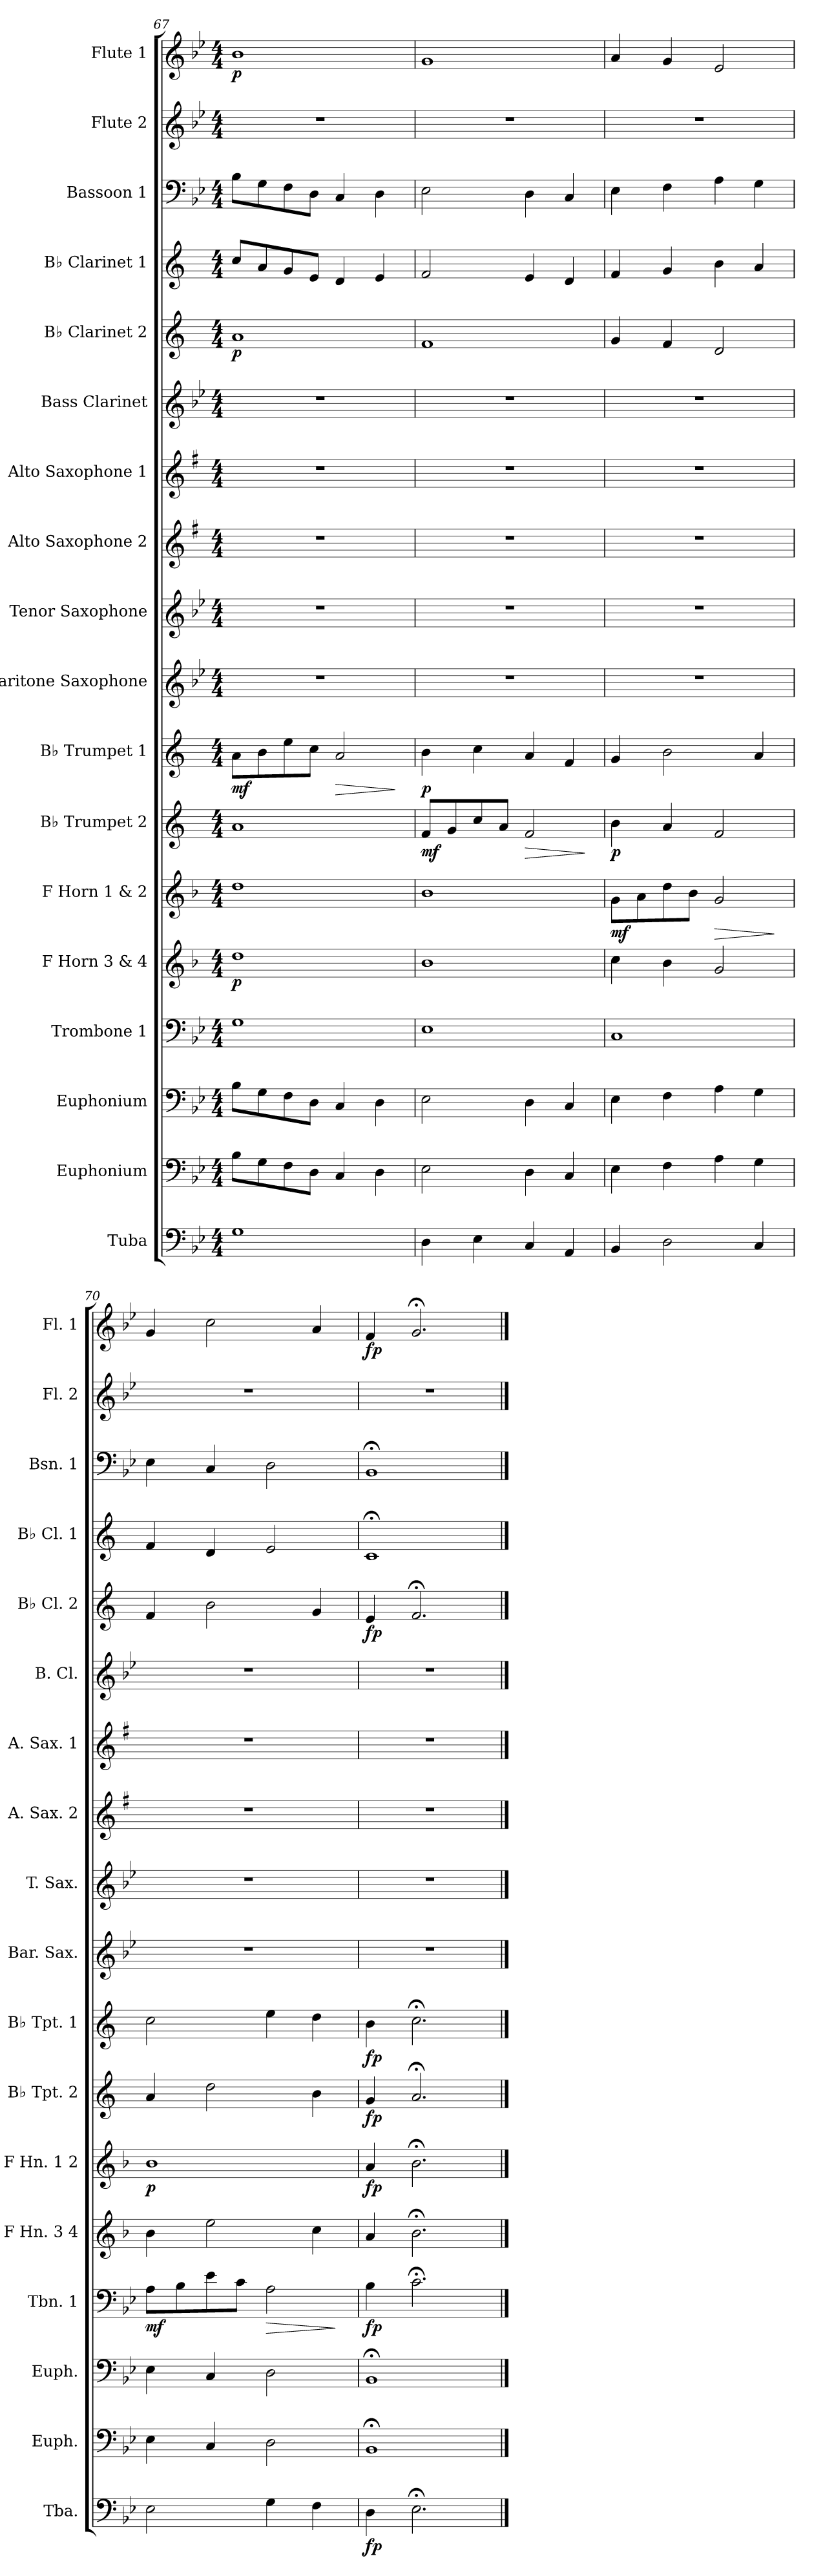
**kern	**dynam	**kern	**kern	**kern	**dynam	**kern	**dynam	**kern	**dynam	**kern	**dynam	**kern	**dynam	**kern	**kern	**kern	**kern	**kern	**kern	**dynam	**kern	**kern	**kern	**kern	**dynam
*part18	*part18	*part17	*part16	*part15	*part15	*part14	*part14	*part13	*part13	*part12	*part12	*part11	*part11	*part10	*part9	*part8	*part7	*part6	*part5	*part5	*part4	*part3	*part2	*part1	*part1
*staff18	*staff18	*staff17	*staff16	*staff15	*staff15	*staff14	*staff14	*staff13	*staff13	*staff12	*staff12	*staff11	*staff11	*staff10	*staff9	*staff8	*staff7	*staff6	*staff5	*staff5	*staff4	*staff3	*staff2	*staff1	*staff1
*I"Tuba	*	*I"Euphonium	*I"Euphonium	*I"Trombone 1	*	*I"F Horn 3 &amp; 4	*	*I"F Horn 1 &amp; 2	*	*I"B♭ Trumpet 2	*	*I"B♭ Trumpet 1	*	*I"Baritone Saxophone	*I"Tenor Saxophone	*I"Alto Saxophone 2	*I"Alto Saxophone 1	*I"Bass Clarinet	*I"B♭ Clarinet 2	*	*I"B♭ Clarinet 1	*I"Bassoon 1	*I"Flute 2	*I"Flute 1	*
*I'Tba.	*	*I'Euph.	*I'Euph.	*I'Tbn. 1	*	*I'F Hn. 3 4	*	*I'F Hn. 1 2	*	*I'B♭ Tpt. 2	*	*I'B♭ Tpt. 1	*	*I'Bar. Sax.	*I'T. Sax.	*I'A. Sax. 2	*I'A. Sax. 1	*I'B. Cl.	*I'B♭ Cl. 2	*	*I'B♭ Cl. 1	*I'Bsn. 1	*I'Fl. 2	*I'Fl. 1	*
*clefF4	*	*clefF4	*clefF4	*clefF4	*	*clefG2	*	*clefG2	*	*clefG2	*	*clefG2	*	*clefG2	*clefG2	*clefG2	*clefG2	*clefG2	*clefG2	*	*clefG2	*clefF4	*clefG2	*clefG2	*
*	*	*	*	*	*	*ITrd4c7	*	*ITrd4c7	*	*ITrd1c2	*	*ITrd1c2	*	*ITrd12c21	*ITrd8c14	*ITrd5c9	*ITrd5c9	*ITrd8c14	*ITrd1c2	*	*ITrd1c2	*	*	*	*
*k[b-e-]	*	*k[b-e-]	*k[b-e-]	*k[b-e-]	*	*k[b-e-]	*	*k[b-e-]	*	*k[b-e-]	*	*k[b-e-]	*	*k[b-e-]	*k[b-e-]	*k[b-e-]	*k[b-e-]	*k[b-e-]	*k[b-e-]	*	*k[b-e-]	*k[b-e-]	*k[b-e-]	*k[b-e-]	*
*M4/4	*	*M4/4	*M4/4	*M4/4	*	*M4/4	*	*M4/4	*	*M4/4	*	*M4/4	*	*M4/4	*M4/4	*M4/4	*M4/4	*M4/4	*M4/4	*	*M4/4	*M4/4	*M4/4	*M4/4	*
=67	=67	=67	=67	=67	=67	=67	=67	=67	=67	=67	=67	=67	=67	=67	=67	=67	=67	=67	=67	=67	=67	=67	=67	=67	=67
!	!	!	!	!	!	!	!LO:DY:b	!	!	!	!	!	!LO:DY:b	!	!	!	!	!	!	!LO:DY:b	!	!	!	!	!LO:DY:b
1G	.	8B-\L	8B-\L	1G	.	1g	p	1g	.	1g	.	8g\L	mf	1r	1r	1r	1r	1r	1g	p	8b-/L	8B-\L	1r	1b-	p
.	.	8G\	8G\	.	.	.	.	.	.	.	.	8a\	.	.	.	.	.	.	.	.	8g/	8G\	.	.	.
.	.	8F\	8F\	.	.	.	.	.	.	.	.	8dd\	.	.	.	.	.	.	.	.	8f/	8F\	.	.	.
.	.	8D\J	8D\J	.	.	.	.	.	.	.	.	8b-\J	.	.	.	.	.	.	.	.	8d/J	8D\J	.	.	.
!	!	!	!	!	!	!	!	!	!	!	!	!	!LO:HP:b	!	!	!	!	!	!	!	!	!	!	!	!
.	.	4C/	4C/	.	.	.	.	.	.	.	.	2g/	>	.	.	.	.	.	.	.	4c/	4C/	.	.	.
.	.	4D\	4D\	.	.	.	.	.	.	.	.	.	.	.	.	.	.	.	.	.	4d/	4D\	.	.	.
.	.	.	.	.	.	.	.	.	.	.	.	.	]	.	.	.	.	.	.	.	.	.	.	.	.
=68	=68	=68	=68	=68	=68	=68	=68	=68	=68	=68	=68	=68	=68	=68	=68	=68	=68	=68	=68	=68	=68	=68	=68	=68	=68
!	!	!	!	!	!	!	!	!	!	!	!LO:DY:b	!	!LO:DY:b	!	!	!	!	!	!	!	!	!	!	!	!
4D\	.	2E-\	2E-\	1E-	.	1e-	.	1e-	.	8e-/L	mf	4a\	p	1r	1r	1r	1r	1r	1e-	.	2e-/	2E-\	1r	1g	.
.	.	.	.	.	.	.	.	.	.	8f/	.	.	.	.	.	.	.	.	.	.	.	.	.	.	.
4E-\	.	.	.	.	.	.	.	.	.	8b-/	.	4b-\	.	.	.	.	.	.	.	.	.	.	.	.	.
.	.	.	.	.	.	.	.	.	.	8g/J	.	.	.	.	.	.	.	.	.	.	.	.	.	.	.
!	!	!	!	!	!	!	!	!	!	!	!LO:HP:b	!	!	!	!	!	!	!	!	!	!	!	!	!	!
4C/	.	4D\	4D\	.	.	.	.	.	.	2e-/	>	4g/	.	.	.	.	.	.	.	.	4d/	4D\	.	.	.
4AA/	.	4C/	4C/	.	.	.	.	.	.	.	.	4e-/	.	.	.	.	.	.	.	.	4c/	4C/	.	.	.
.	.	.	.	.	.	.	.	.	.	.	]	.	.	.	.	.	.	.	.	.	.	.	.	.	.
=69	=69	=69	=69	=69	=69	=69	=69	=69	=69	=69	=69	=69	=69	=69	=69	=69	=69	=69	=69	=69	=69	=69	=69	=69	=69
!	!	!	!	!	!	!	!	!	!LO:DY:b	!	!LO:DY:b	!	!	!	!	!	!	!	!	!	!	!	!	!	!
4BB-/	.	4E-\	4E-\	1C	.	4f\	.	8c\L	mf	4a\	p	4f/	.	1r	1r	1r	1r	1r	4f/	.	4e-/	4E-\	1r	4a/	.
.	.	.	.	.	.	.	.	8d\	.	.	.	.	.	.	.	.	.	.	.	.	.	.	.	.	.
2D\	.	4F\	4F\	.	.	4e-\	.	8g\	.	4g/	.	2a\	.	.	.	.	.	.	4e-/	.	4f/	4F\	.	4g/	.
.	.	.	.	.	.	.	.	8e-\J	.	.	.	.	.	.	.	.	.	.	.	.	.	.	.	.	.
!	!	!	!	!	!	!	!	!	!LO:HP:b	!	!	!	!	!	!	!	!	!	!	!	!	!	!	!	!
.	.	4A\	4A\	.	.	2c/	.	2c/	>	2e-/	.	.	.	.	.	.	.	.	2c/	.	4a\	4A\	.	2e-/	.
4C/	.	4G\	4G\	.	.	.	.	.	.	.	.	4g/	.	.	.	.	.	.	.	.	4g/	4G\	.	.	.
.	.	.	.	.	.	.	.	.	]	.	.	.	.	.	.	.	.	.	.	.	.	.	.	.	.
=70	=70	=70	=70	=70	=70	=70	=70	=70	=70	=70	=70	=70	=70	=70	=70	=70	=70	=70	=70	=70	=70	=70	=70	=70	=70
!	!	!	!	!	!LO:DY:b	!	!	!	!LO:DY:b	!	!	!	!	!	!	!	!	!	!	!	!	!	!	!	!
2E-\	.	4E-\	4E-\	8A\L	mf	4e-\	.	1e-	p	4g/	.	2b-\	.	1r	1r	1r	1r	1r	4e-/	.	4e-/	4E-\	1r	4g/	.
.	.	.	.	8B-\	.	.	.	.	.	.	.	.	.	.	.	.	.	.	.	.	.	.	.	.	.
.	.	4C/	4C/	8e-\	.	2a\	.	.	.	2cc\	.	.	.	.	.	.	.	.	2a\	.	4c/	4C/	.	2cc\	.
.	.	.	.	8c\J	.	.	.	.	.	.	.	.	.	.	.	.	.	.	.	.	.	.	.	.	.
!	!	!	!	!	!LO:HP:b	!	!	!	!	!	!	!	!	!	!	!	!	!	!	!	!	!	!	!	!
4G\	.	2D\	2D\	2A\	>	.	.	.	.	.	.	4dd\	.	.	.	.	.	.	.	.	2d/	2D\	.	.	.
4F\	.	.	.	.	.	4f\	.	.	.	4a\	.	4cc\	.	.	.	.	.	.	4f/	.	.	.	.	4a/	.
.	.	.	.	.	]	.	.	.	.	.	.	.	.	.	.	.	.	.	.	.	.	.	.	.	.
=71	=71	=71	=71	=71	=71	=71	=71	=71	=71	=71	=71	=71	=71	=71	=71	=71	=71	=71	=71	=71	=71	=71	=71	=71	=71
!	!LO:DY:b	!	!	!	!LO:DY:b	!	!	!	!LO:DY:b	!	!LO:DY:b	!	!LO:DY:b	!	!	!	!	!	!	!LO:DY:b	!	!	!	!	!LO:DY:b
4D\	fp	1BB-;<	1BB-;<	4B-\	fp	4d/	.	4d/	fp	4f/	fp	4a\	fp	1r	1r	1r	1r	1r	4d/	fp	1B-;<	1BB-;<	1r	4f/	fp
2.E-;<\	.	.	.	2.c;<\	.	2.e-;<\	.	2.e-;<\	.	2.g;</	.	2.b-;<\	.	.	.	.	.	.	2.e-;</	.	.	.	.	2.g;</	.
==	==	==	==	==	==	==	==	==	==	==	==	==	==	==	==	==	==	==	==	==	==	==	==	==	==
*-	*-	*-	*-	*-	*-	*-	*-	*-	*-	*-	*-	*-	*-	*-	*-	*-	*-	*-	*-	*-	*-	*-	*-	*-	*-
